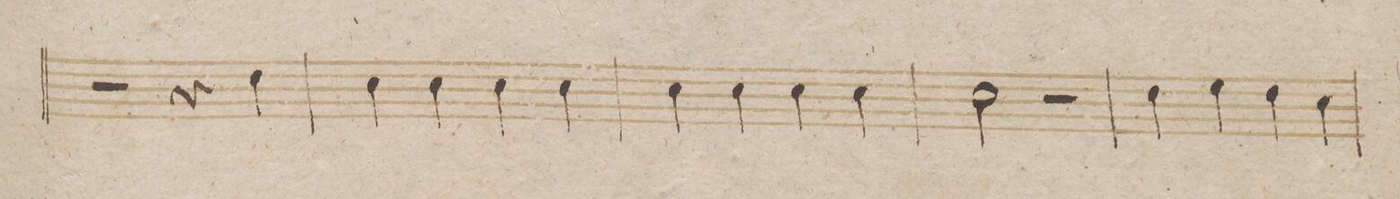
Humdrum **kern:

**kern	**dynam
*I"Corno 1mo in F.	*
*clefG2	*
*k[b-]	*
*met(c|)	*
*M2/2	*
2r	.
4r	.
4g\	.
=61	=61
4f\	.
4f\	.
4f\	.
4f\	.
=62	=62
4f\	.
4f\	.
4f\	.
4f\	.
=63	=63
2f\	.
2r	.
=64	=64
4g\	.
4a\	.
4g\	.
4f\	.
=65	=65
*-	*-
